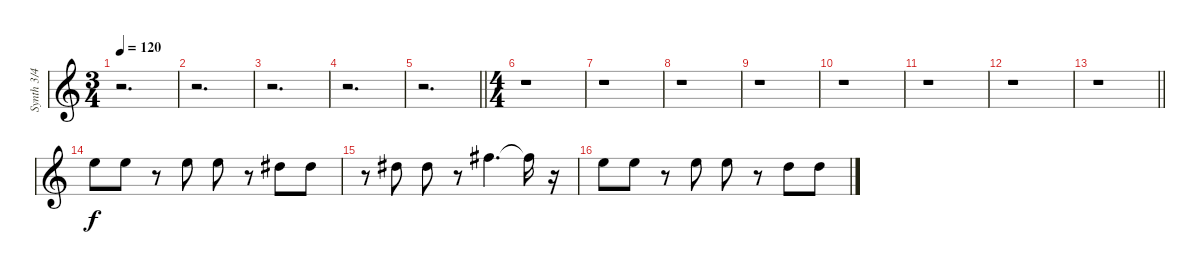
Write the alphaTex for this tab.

\track ("Synth 3/4 (Strings)" "Synth 3/4 ") {instrument stringensemble1}
\staff {score}
\tuning (E4 B3 G3 D3 A2 E2) {hide}
\ts (3 4)
\tempo 120
\clef g2
\ks c
r.2{d dy f instrument stringensemble1} |
r.2{d} |
r.2{d} |
r.2{d} |
\barLineRight lightlight
r.2{d} |
\ts (4 4)
r.1 |
r.1 |
r.1 |
r.1 |
r.1 |
r.1 |
r.1 |
\barLineRight lightlight
r.1 |
12.1.8 12.1.8 r.8 12.1.8 12.1.8 r.8 11.1.8 11.1.8 |
r.8 11.1.8 11.1.8 r.8 14.1.4{d} 14.1{t}.16 r.16 |
12.1.8 12.1.8 r.8 12.1.8 12.1.8 r.8 10.1.8 10.1.8
